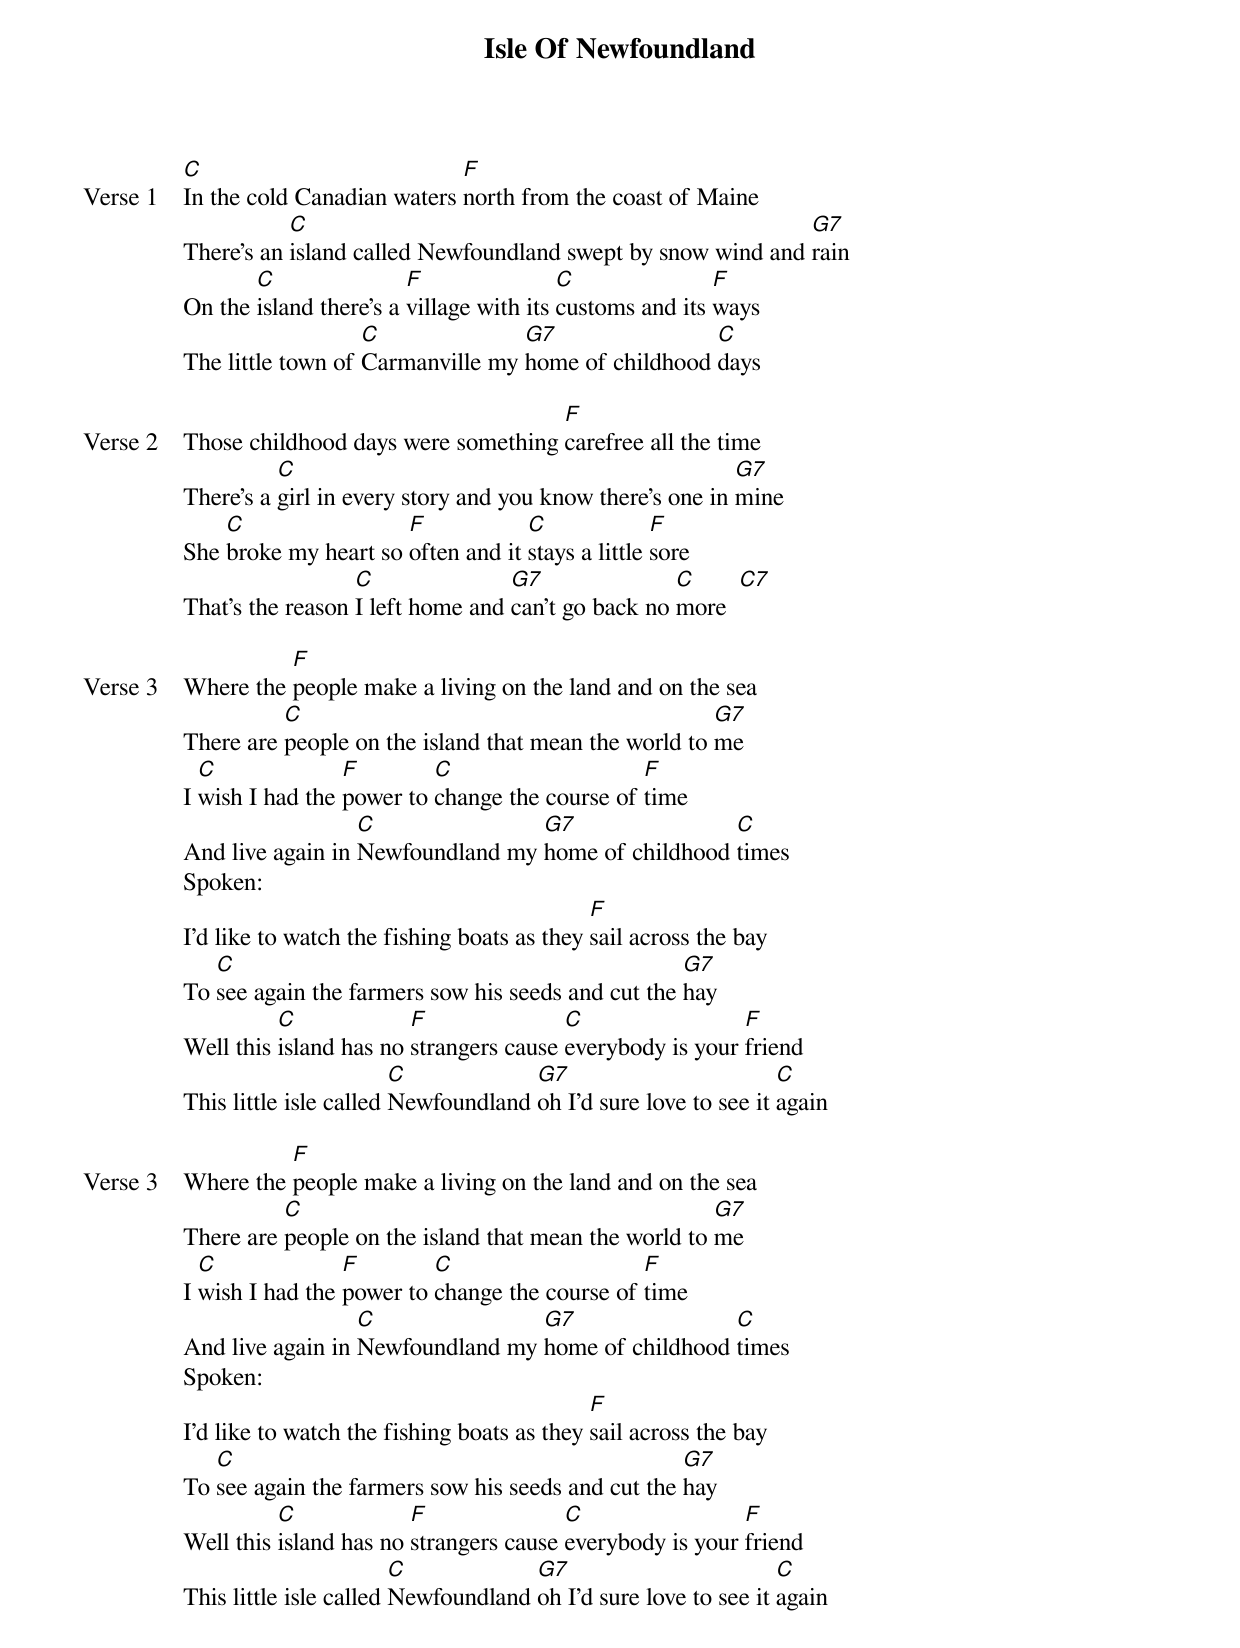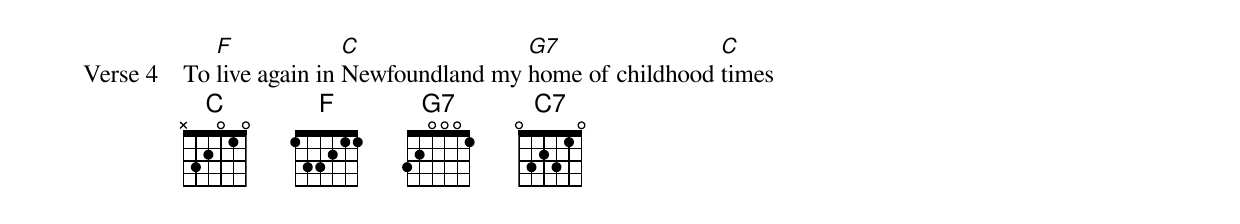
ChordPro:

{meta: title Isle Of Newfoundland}
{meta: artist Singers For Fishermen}
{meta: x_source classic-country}
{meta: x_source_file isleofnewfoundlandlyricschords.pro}
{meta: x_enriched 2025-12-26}

{start_of_verse: Verse 1}
[C]In the cold Canadian waters [F]north from the coast of Maine
There's an [C]island called Newfoundland swept by snow wind and [G7]rain
On the [C]island there's a [F]village with its [C]customs and its [F]ways
The little town of [C]Carmanville my [G7]home of childhood [C]days
{end_of_verse}

{start_of_verse: Verse 2}
Those childhood days were something [F]carefree all the time
There's a [C]girl in every story and you know there's one in [G7]mine
She [C]broke my heart so [F]often and it [C]stays a little [F]sore
That's the reason [C]I left home and [G7]can't go back no [C]more  [C7]
{end_of_verse}

{start_of_verse: Verse 3}
Where the [F]people make a living on the land and on the sea
There are [C]people on the island that mean the world to [G7]me
I [C]wish I had the [F]power to [C]change the course of [F]time
And live again in [C]Newfoundland my [G7]home of childhood [C]times
Spoken:
I'd like to watch the fishing boats as they [F]sail across the bay
To [C]see again the farmers sow his seeds and cut the [G7]hay
Well this [C]island has no [F]strangers cause [C]everybody is your [F]friend
This little isle called [C]Newfoundland [G7]oh I'd sure love to see it [C]again
{end_of_verse}

{start_of_verse: Verse 3}
Where the [F]people make a living on the land and on the sea
There are [C]people on the island that mean the world to [G7]me
I [C]wish I had the [F]power to [C]change the course of [F]time
And live again in [C]Newfoundland my [G7]home of childhood [C]times
Spoken:
I'd like to watch the fishing boats as they [F]sail across the bay
To [C]see again the farmers sow his seeds and cut the [G7]hay
Well this [C]island has no [F]strangers cause [C]everybody is your [F]friend
This little isle called [C]Newfoundland [G7]oh I'd sure love to see it [C]again
{end_of_verse}

{start_of_verse: Verse 4}
To [F]live again in [C]Newfoundland my [G7]home of childhood [C]times
{end_of_verse}
